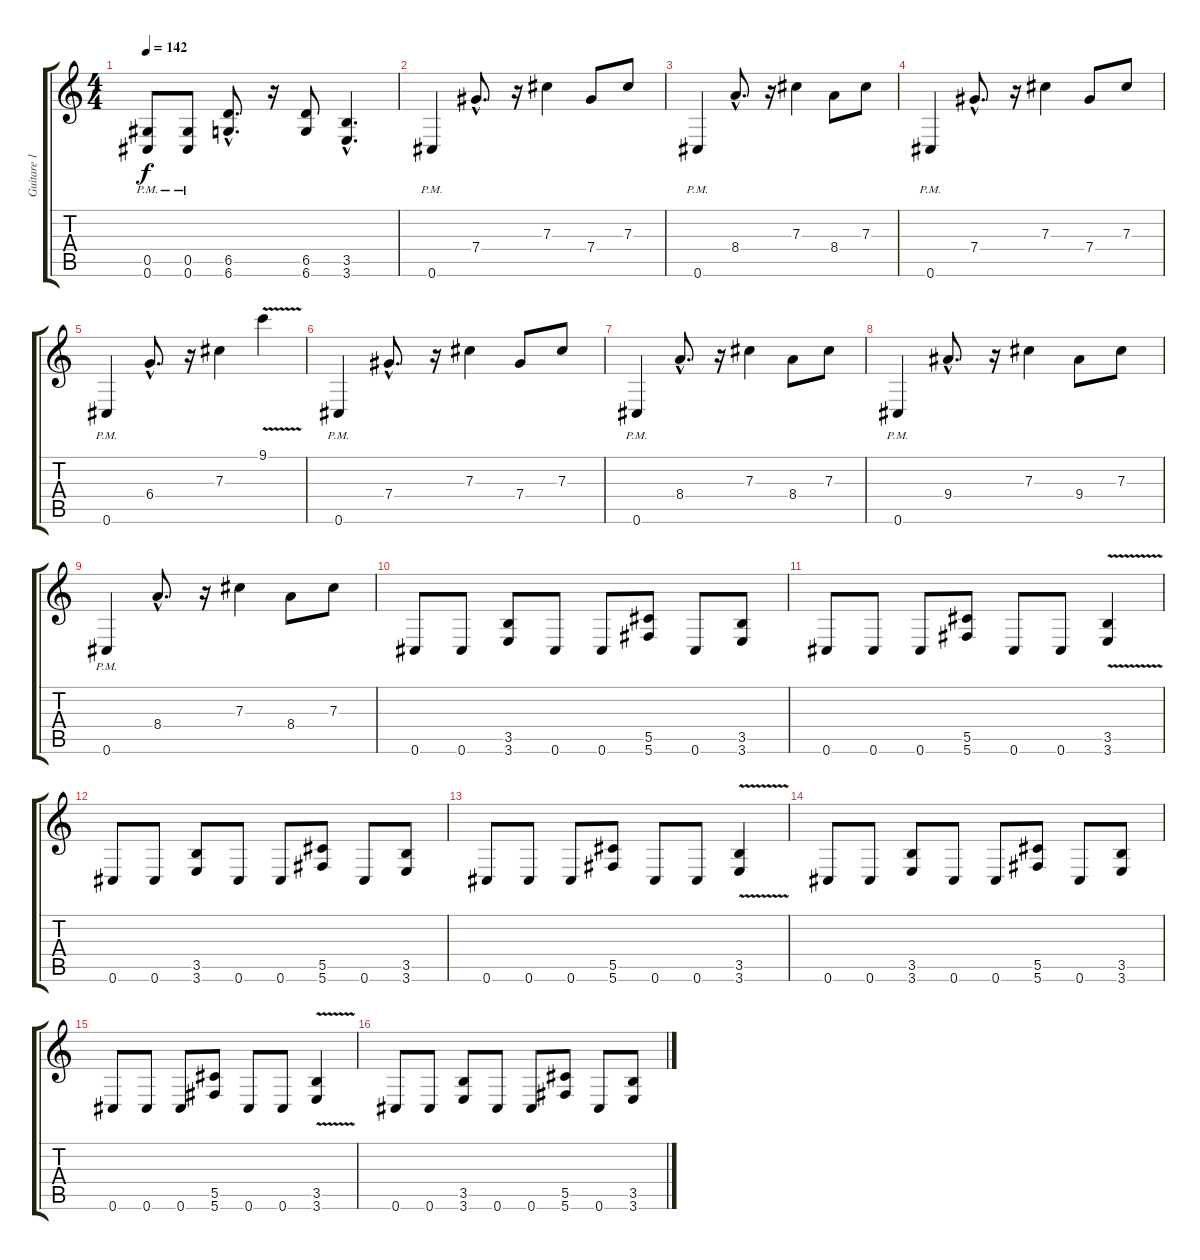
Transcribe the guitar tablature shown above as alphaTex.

\track ("Guitare 1" "Guitare 1") {instrument distortionguitar}
\staff {score tabs}
\tuning (Eb4 Bb3 Gb3 Db3 Ab2 Db2) {hide}
\ts (4 4)
\tempo 142
\clef g2
\ks c
(0.5{pm} 0.6).8{dy f} (0.5{pm} 0.6).8 (6.5{hac} 6.6{hac}).8{d} r.16 (6.5 6.6).8 (3.5{hac} 3.6{hac}).4{d} |
0.6{pm}.4 7.4{hac}.8{d} r.16 7.3.4 7.4.8 7.3.8 |
0.6{pm}.4 8.4{hac}.8{d} r.16 7.3.4 8.4.8 7.3.8 |
0.6{pm}.4 7.4{hac}.8{d} r.16 7.3.4 7.4.8 7.3.8 |
0.6{pm}.4 6.4{hac}.8{d} r.16 7.3.4 9.1{v}.4 |
0.6{pm}.4 7.4{hac}.8{d} r.16 7.3.4 7.4.8 7.3.8 |
0.6{pm}.4 8.4{hac}.8{d} r.16 7.3.4 8.4.8 7.3.8 |
0.6{pm}.4 9.4{hac}.8{d} r.16 7.3.4 9.4.8 7.3.8 |
0.6{pm}.4 8.4{hac}.8{d} r.16 7.3.4 8.4.8 7.3.8 |
0.6.8 0.6.8 (3.5 3.6).8 0.6.8 0.6.8 (5.5 5.6).8 0.6.8 (3.5 3.6).8 |
0.6.8 0.6.8 0.6.8 (5.5 5.6).8 0.6.8 0.6.8 (3.5{v} 3.6).4 |
0.6.8 0.6.8 (3.5 3.6).8 0.6.8 0.6.8 (5.5 5.6).8 0.6.8 (3.5 3.6).8 |
0.6.8 0.6.8 0.6.8 (5.5 5.6).8 0.6.8 0.6.8 (3.5{v} 3.6).4 |
0.6.8 0.6.8 (3.5 3.6).8 0.6.8 0.6.8 (5.5 5.6).8 0.6.8 (3.5 3.6).8 |
0.6.8 0.6.8 0.6.8 (5.5 5.6).8 0.6.8 0.6.8 (3.5{v} 3.6).4 |
0.6.8 0.6.8 (3.5 3.6).8 0.6.8 0.6.8 (5.5 5.6).8 0.6.8 (3.5 3.6).8
